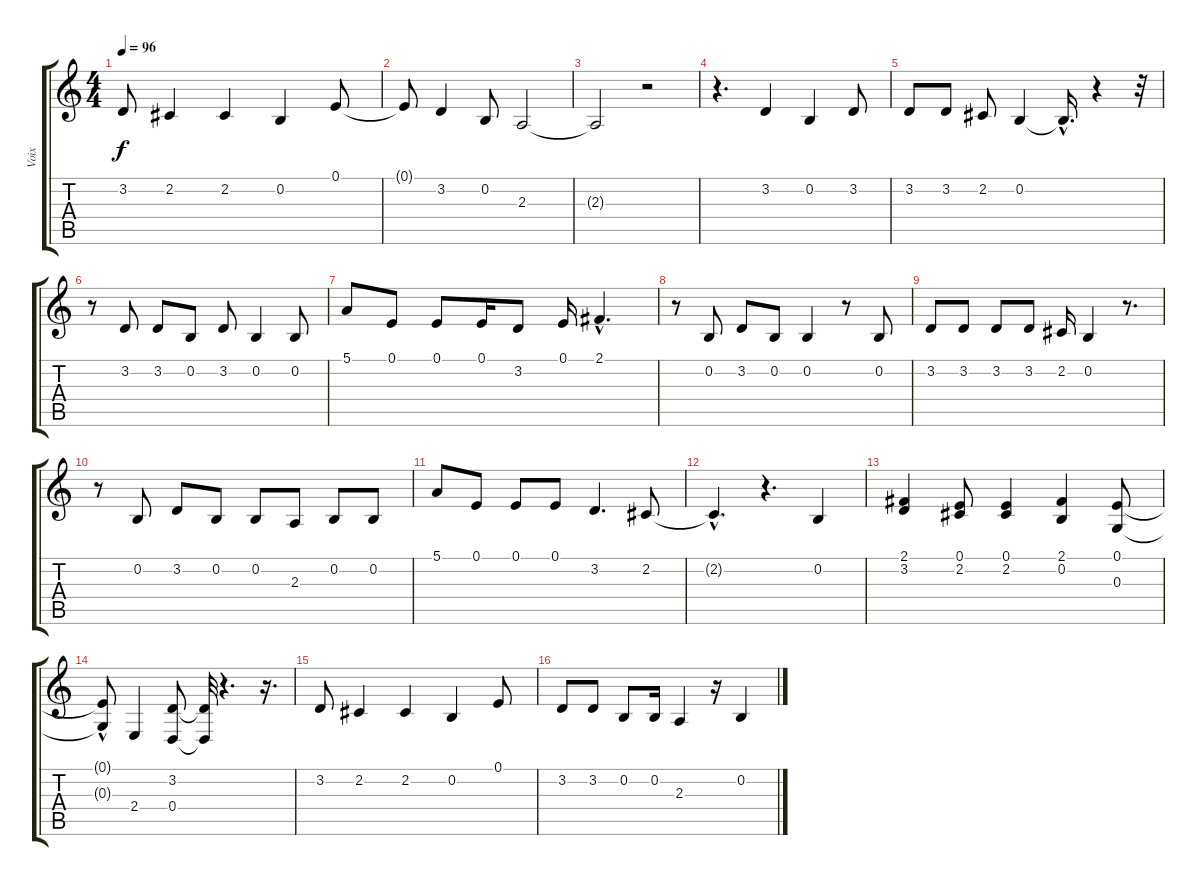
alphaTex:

\track ("Voix" "Voix") {instrument altosax}
\staff {score tabs}
\tuning (E4 B3 G3 D3 A2 E2) {hide}
\ts (4 4)
\tempo 96
\clef g2
\ks c
3.2.8{dy f} 2.2.4 2.2.4 0.2.4 0.1.8 |
0.1{t}.8 3.2.4 0.2.8 2.3.2 |
2.3{t}.2 r.2 |
r.4{d} 3.2.4 0.2.4 3.2.8 |
3.2.8 3.2.8 2.2.8 0.2.4 0.2{hac t}.16{d} r.4 r.32 |
r.8 3.2.8 3.2.8 0.2.8 3.2.8 0.2.4 0.2.8 |
5.1.8 0.1.8 0.1.8 0.1.16 3.2.8 0.1.16 2.1{hac}.4{d} |
r.8 0.2.8 3.2.8 0.2.8 0.2.4 r.8 0.2.8 |
3.2.8 3.2.8 3.2.8 3.2.8 2.2.16 0.2.4 r.8{d} |
r.8 0.2.8 3.2.8 0.2.8 0.2.8 2.3.8 0.2.8 0.2.8 |
5.1.8 0.1.8 0.1.8 0.1.8 3.2.4{d} 2.2.8 |
2.2{hac t}.4{d} r.4{d} 0.2.4 |
(2.1 3.2).4 (0.1 2.2).8 (0.1 2.2).4 (2.1 0.2).4 (0.1 0.3).8 |
(0.1{hac t} 0.3{t}).8 2.4.4 (3.2 0.4).8 (3.2{t} 0.4{t}).32 r.4{d} r.16{d} |
3.2.8 2.2.4 2.2.4 0.2.4 0.1.8 |
3.2.8 3.2.8 0.2.8 0.2.16 2.3.4 r.16 0.2.4
